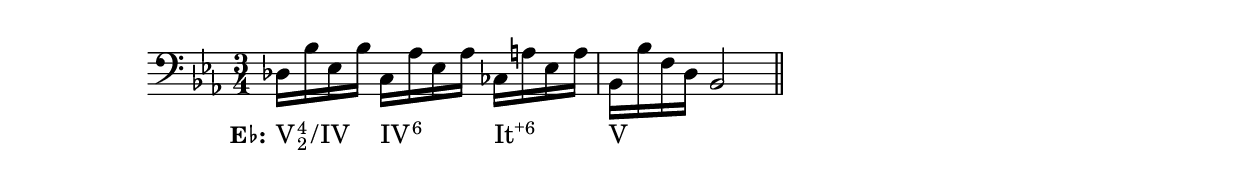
\version "2.24.0"

\include "roman_numeral_analysis_tool.ily"

bass = \relative c {
  \clef bass
  \key es \major
  \time 3/4
  des16 bes' es, bes' c, aes' es aes ces, a' es a
  bes,16 bes' f d bes2
  \bar "||"
}

analysis = \lyricmode {
  \set stanza = \markup \keyIndication { Eflat } %% after 2.19.15 use E-flat
  \override LyricText.self-alignment-X = #LEFT
  \markup \rN { V 4 2 / IV }4
  \markup \rN { IV 6 }
  \markup \rN { It +6 }
  \markup \rN { V }2.
  % Equivalent to the following:
  % V2.
}

\new Staff <<
  \new Voice \bass
  \new Lyrics \analysis
>>
